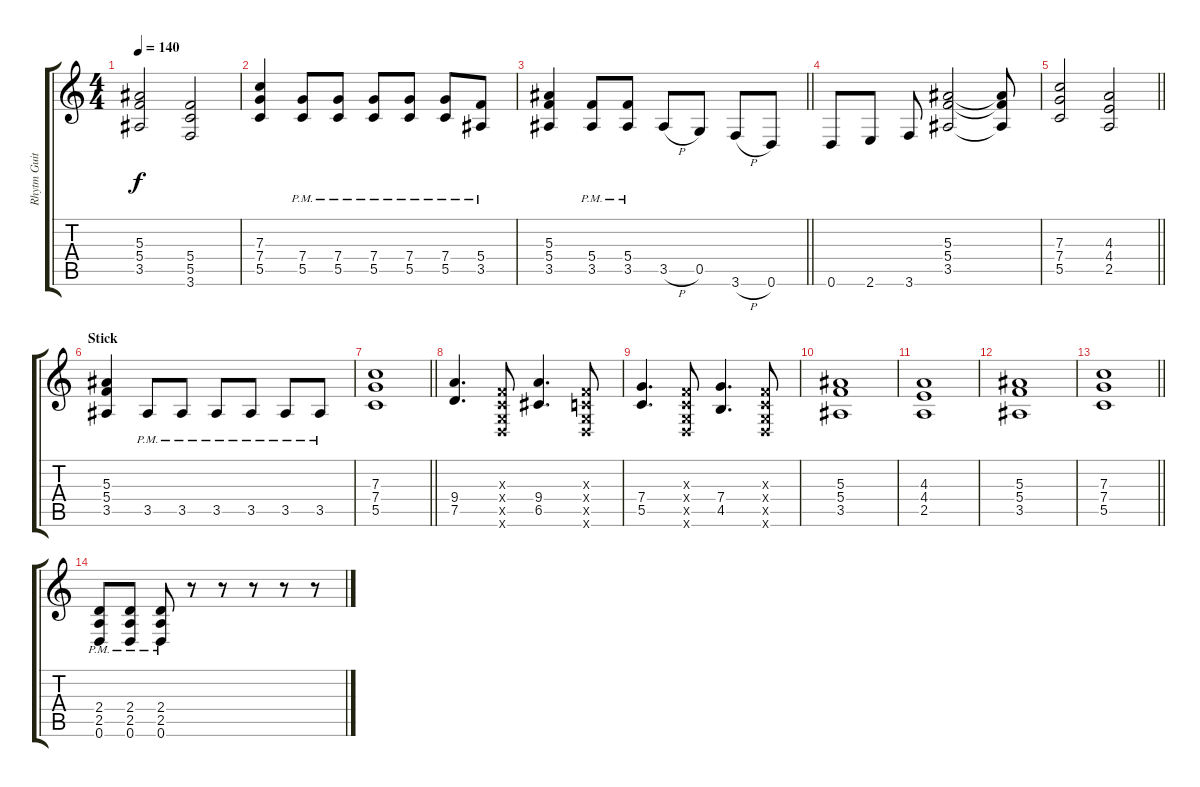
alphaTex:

\track ("Rhytm Guitar - Martin Sweet" "Rhytm Guit") {instrument distortionguitar}
\staff {score tabs}
\tuning (D4 A3 F3 C3 G2 D2) {hide}
\ts (4 4)
\tempo 140
\clef g2
\ks c
(5.3 5.4 3.5).2{dy f} (5.4 5.5 3.6).2 |
(7.3 7.4 5.5).4 (7.4{pm} 5.5{pm}).8 (7.4{pm} 5.5{pm}).8 (7.4{pm} 5.5{pm}).8 (7.4{pm} 5.5{pm}).8 (7.4{pm} 5.5{pm}).8 (5.4{pm} 3.5{pm}).8 |
\barLineRight lightlight
(5.3 5.4 3.5).4 (5.4{pm} 3.5{pm}).8 (5.4{pm} 3.5{pm}).8 3.5{h}.8 0.5.8 3.6{h}.8 0.6.8 |
0.6.8 2.6.8 3.6.8 (5.3 5.4 3.5).2 (5.3{t} 5.4{t} 3.5{t}).8 |
\barLineRight lightlight
(7.3 7.4 5.5).2 (4.3 4.4 2.5).2 |
\section ("" "Stick")
(5.3 5.4 3.5).4 3.5{pm}.8 3.5{pm}.8 3.5{pm}.8 3.5{pm}.8 3.5{pm}.8 3.5{pm}.8 |
\barLineRight lightlight
(7.3 7.4 5.5).1 |
(9.4 7.5).4{d} (0.3{x} 0.4{x} 0.5{x} 0.6{x}).8 (9.4 6.5).4{d} (0.3{x} 0.4{x} 0.5{x} 0.6{x}).8 |
(7.4 5.5).4{d} (0.3{x} 0.4{x} 0.5{x} 0.6{x}).8 (7.4 4.5).4{d} (0.3{x} 0.4{x} 0.5{x} 0.6{x}).8 |
(5.3 5.4 3.5).1 |
(4.3 4.4 2.5).1 |
(5.3 5.4 3.5).1 |
\barLineRight lightlight
(7.3 7.4 5.5).1 |
(2.4{pm} 2.5{pm} 0.6{pm}).8 (2.4{pm} 2.5{pm} 0.6{pm}).8 (2.4{pm} 2.5{pm} 0.6{pm}).8 r.8 r.8 r.8 r.8 r.8
